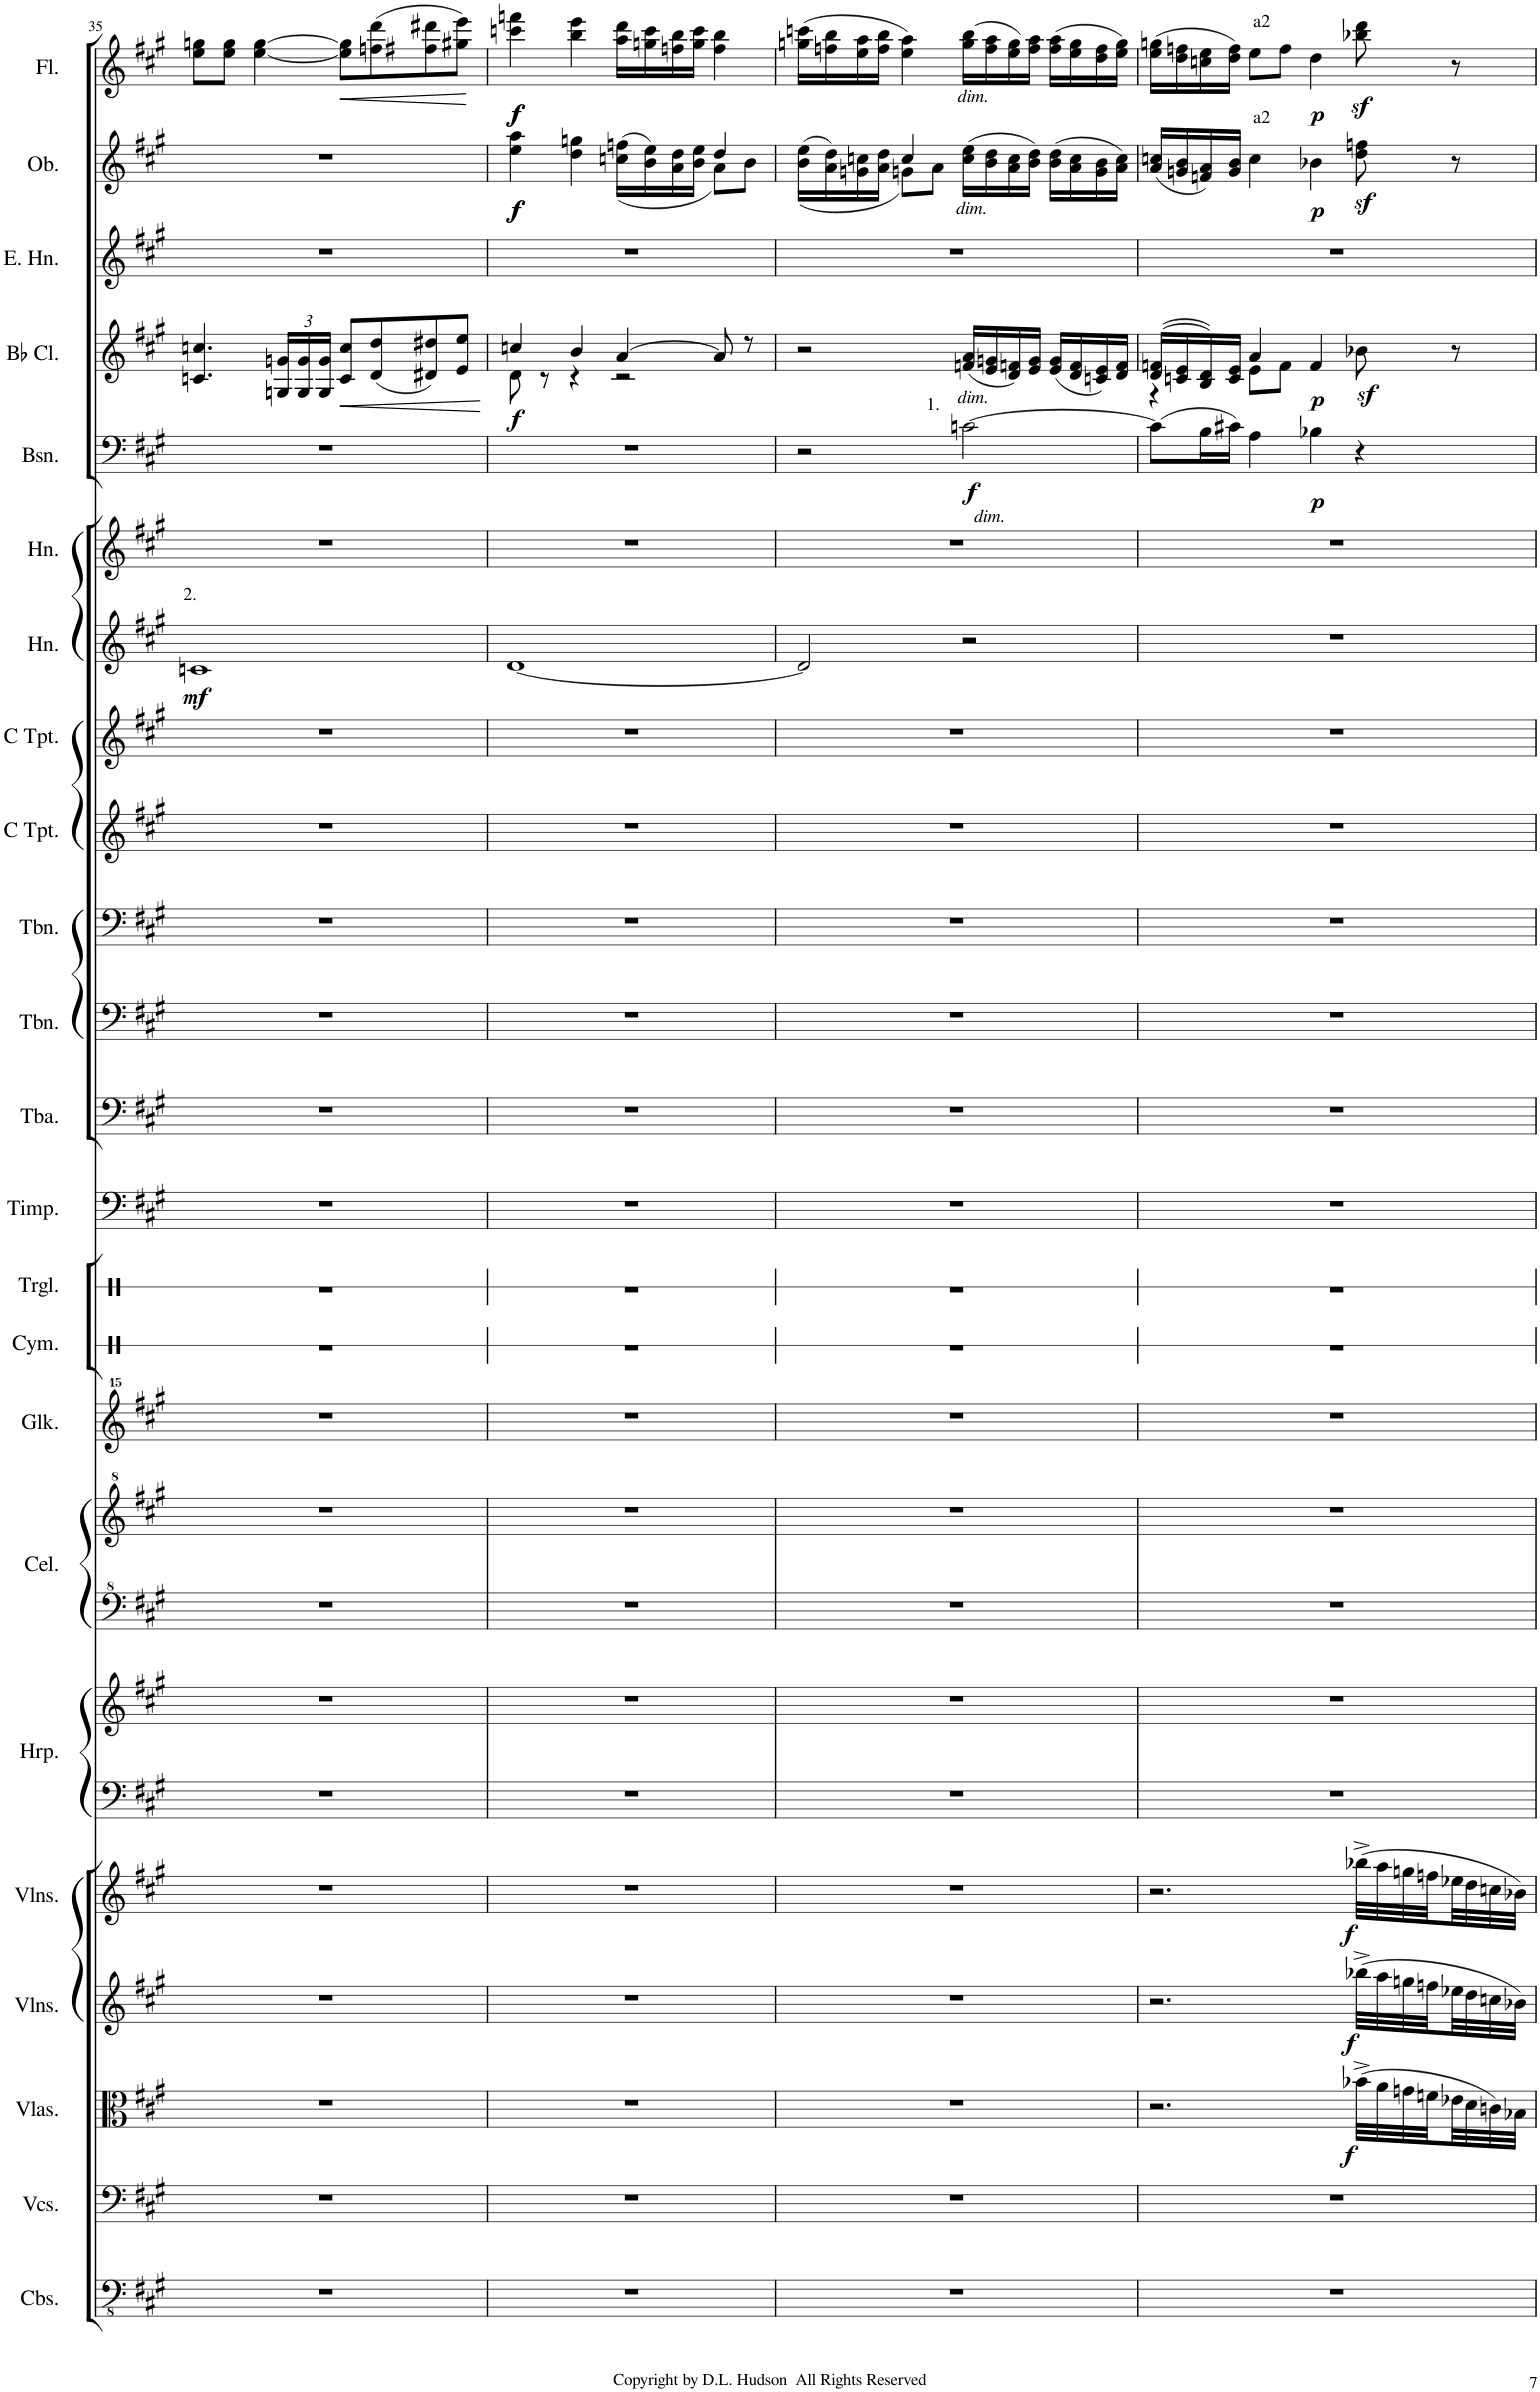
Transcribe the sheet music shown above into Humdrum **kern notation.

**kern	**kern	**kern	**dynam	**kern	**dynam	**kern	**dynam	**kern	**kern	**kern	**kern	**kern	**kern	**kern	**kern	**kern	**kern	**kern	**kern	**kern	**kern	**dynam	**kern	**kern	**dynam	**kern	**dynam	**kern	**kern	**dynam	**kern	**dynam
*part23	*part22	*part21	*part21	*part20	*part20	*part19	*part19	*part18	*part18	*part17	*part17	*part16	*part15	*part14	*part13	*part12	*part11	*part10	*part9	*part8	*part7	*part7	*part6	*part5	*part5	*part4	*part4	*part3	*part2	*part2	*part1	*part1
*staff25	*staff24	*staff23	*staff23	*staff22	*staff22	*staff21	*staff21	*staff20	*staff19	*staff18	*staff17	*staff16	*staff15	*staff14	*staff13	*staff12	*staff11	*staff10	*staff9	*staff8	*staff7	*staff7	*staff6	*staff5	*staff5	*staff4	*staff4	*staff3	*staff2	*staff2	*staff1	*staff1
*I"Contrabasses	*I"Violoncellos	*I"Violas	*	*I"Violins	*	*I"Violins	*	*I"Harp	*	*I"Celesta	*	*I"Glockenspiel	*I"Cymbal	*I"Triangle	*I"Timpani	*I"Tuba	*I"Trombones 2-3	*I"Trombone 1	*I"C Trumpets 2-3	*I"C Trumpet 1	*I"Horns 2-4	*	*I"Horns 1-3	*I"Bassoons 1-2	*	*I"Bb Clarinets 1-2	*	*I"English Horn	*I"Oboes 1-2	*	*I"Flutes 1-2	*
*I'Cbs.	*I'Vcs.	*I'Vlas.	*	*I'Vlns.	*	*I'Vlns.	*	*I'Hrp.	*	*I'Cel.	*	*I'Glk.	*I'Cym.	*I'Trgl.	*I'Timp.	*I'Tba.	*I'Tbn.	*I'Tbn.	*I'C Tpt.	*I'C Tpt.	*I'Hn.	*	*I'Hn.	*I'Bsn.	*	*I'Bb Cl.	*	*I'E. Hn.	*I'Ob.	*	*I'Fl.	*
!!LO:PB:g=z
*clefFv4	*clefF4	*clefC3	*	*clefG2	*	*clefG2	*	*clefF4	*clefG2	*clefF^4	*clefG^2	*clefG^^2	*clefX	*clefX	*clefF4	*clefF4	*clefF4	*clefF4	*clefG2	*clefG2	*clefG2	*	*clefG2	*clefF4	*	*clefG2	*	*clefG2	*clefG2	*	*clefG2	*
*	*	*	*	*	*	*	*	*	*	*	*	*	*	*	*	*	*	*	*	*	*ITrd4c7	*	*ITrd4c7	*	*	*ITrd1c2	*	*ITrd4c7	*	*	*	*
*k[f#c#g#]	*k[f#c#g#]	*k[f#c#g#]	*	*k[f#c#g#]	*	*k[f#c#g#]	*	*k[f#c#g#]	*k[f#c#g#]	*k[f#c#g#]	*k[f#c#g#]	*k[f#c#g#]	*k[]	*k[]	*k[f#c#g#]	*k[f#c#g#]	*k[f#c#g#]	*k[f#c#g#]	*k[f#c#g#]	*k[f#c#g#]	*k[f#c#g#]	*	*k[f#c#g#]	*k[f#c#g#]	*	*k[f#c#g#]	*	*k[f#c#g#]	*k[f#c#g#]	*	*k[f#c#g#]	*
*M4/4	*M4/4	*M4/4	*	*M4/4	*	*M4/4	*	*M4/4	*M4/4	*M4/4	*M4/4	*M4/4	*M4/4	*M4/4	*M4/4	*M4/4	*M4/4	*M4/4	*M4/4	*M4/4	*M4/4	*	*M4/4	*M4/4	*	*M4/4	*	*M4/4	*M4/4	*	*M4/4	*
=35	=35	=35	=35	=35	=35	=35	=35	=35	=35	=35	=35	=35	=35	=35	=35	=35	=35	=35	=35	=35	=35	=35	=35	=35	=35	=35	=35	=35	=35	=35	=35	=35
!	!	!	!	!	!	!	!	!	!	!	!	!	!	!	!	!	!	!	!	!	!LO:TX:a:t=2.	!	!	!	!	!	!	!	!	!	!	!
!	!	!	!	!	!	!	!	!	!	!	!	!	!	!	!	!	!	!	!	!	!	!LO:DY:b	!	!	!	!	!	!	!	!	!	!
1r	1r	1r	.	1r	.	1r	.	1r	1r	1r	1r	1r	1r	1r	1r	1r	1r	1r	1r	1r	1cn	mf	1r	1r	.	4.cn/ 4.ccn/	.	1r	1r	.	8ee\ 8ggn\L	.
.	.	.	.	.	.	.	.	.	.	.	.	.	.	.	.	.	.	.	.	.	.	.	.	.	.	.	.	.	.	.	8ee\ 8gg\J	.
.	.	.	.	.	.	.	.	.	.	.	.	.	.	.	.	.	.	.	.	.	.	.	.	.	.	.	.	.	.	.	[4ee\ [4gg\	.
*	*	*	*	*	*	*	*	*	*	*	*	*	*	*	*	*	*	*	*	*	*	*	*	*	*	*Xbrackettup	*	*	*	*	*	*
.	.	.	.	.	.	.	.	.	.	.	.	.	.	.	.	.	.	.	.	.	.	.	.	.	.	24Gn/ 24gn/LL	.	.	.	.	.	.
.	.	.	.	.	.	.	.	.	.	.	.	.	.	.	.	.	.	.	.	.	.	.	.	.	.	24G/ 24g/	.	.	.	.	.	.
.	.	.	.	.	.	.	.	.	.	.	.	.	.	.	.	.	.	.	.	.	.	.	.	.	.	24G/ 24g/JJ	.	.	.	.	.	.
!	!	!	!	!	!	!	!	!	!	!	!	!	!	!	!	!	!	!	!	!	!	!	!	!	!	!	!LO:HP:b	!	!	!	!	!LO:HP:b
.	.	.	.	.	.	.	.	.	.	.	.	.	.	.	.	.	.	.	.	.	.	.	.	.	.	8c/ 8cc/L	<	.	.	.	8ee\] 8gg\]L	<
.	.	.	.	.	.	.	.	.	.	.	.	.	.	.	.	.	.	.	.	.	.	.	.	.	.	(8d/ 8dd/	.	.	.	.	(8ffn\ 8ddd\	.
.	.	.	.	.	.	.	.	.	.	.	.	.	.	.	.	.	.	.	.	.	.	.	.	.	.	8d#X/ 8dd#X/)	[	.	.	.	8ff#X\ 8ddd#X\	[
.	.	.	.	.	.	.	.	.	.	.	.	.	.	.	.	.	.	.	.	.	.	.	.	.	.	8e/ 8ee/J	.	.	.	.	8gg#X\ 8eee\J)	.
=36	=36	=36	=36	=36	=36	=36	=36	=36	=36	=36	=36	=36	=36	=36	=36	=36	=36	=36	=36	=36	=36	=36	=36	=36	=36	=36	=36	=36	=36	=36	=36	=36
*	*	*	*	*	*	*	*	*	*	*	*	*	*	*	*	*	*	*	*	*	*	*	*	*	*	*^	*	*	*^	*	*	*
!	!	!	!	!	!	!	!	!	!	!	!	!	!	!	!	!	!	!	!	!	!	!	!	!	!	!	!	!LO:DY:b	!	!	!	!LO:DY:b	!	!
!	!	!	!	!	!	!	!	!	!	!	!	!	!	!	!	!	!	!	!	!	!	!	!	!	!	!	!	!	!	!	!	!LO:DY:n=1:b	!	!LO:DY:b
!	!	!	!	!	!	!	!	!	!	!	!	!	!	!	!	!	!	!	!	!	!	!	!	!	!	!	!	!	!	!	!	!	!	!LO:DY:n=1:b
1r	1r	1r	.	1r	.	1r	.	1r	1r	1r	1r	1r	1r	1r	1r	1r	1r	1r	1r	1r	[1d	.	1r	1r	.	4ccn/	8d\	f	1r	4ee\ 4aa\	2.ryy	f f	4cccn\ 4fffn\	f f
.	.	.	.	.	.	.	.	.	.	.	.	.	.	.	.	.	.	.	.	.	.	.	.	.	.	.	8r	.	.	.	.	.	.	.
.	.	.	.	.	.	.	.	.	.	.	.	.	.	.	.	.	.	.	.	.	.	.	.	.	.	4b/	4r	.	.	4dd\ 4ggn\	.	.	4bb\ 4eee\	.
.	.	.	.	.	.	.	.	.	.	.	.	.	.	.	.	.	.	.	.	.	.	.	.	.	.	[4a/	2r	.	.	((16ccn\ 16ffn\LL	.	.	16aa\ 16ddd\LL	.
.	.	.	.	.	.	.	.	.	.	.	.	.	.	.	.	.	.	.	.	.	.	.	.	.	.	.	.	.	.	16b\ 16ee\)	.	.	16ggn\ 16ccc\	.
.	.	.	.	.	.	.	.	.	.	.	.	.	.	.	.	.	.	.	.	.	.	.	.	.	.	.	.	.	.	16a\ 16dd\	.	.	16ffn\ 16bb\	.
.	.	.	.	.	.	.	.	.	.	.	.	.	.	.	.	.	.	.	.	.	.	.	.	.	.	.	.	.	.	16b\ 16ee\JJ	.	.	16gg\ 16ccc\JJ	.
.	.	.	.	.	.	.	.	.	.	.	.	.	.	.	.	.	.	.	.	.	.	.	.	.	.	8a/]	.	.	.	4dd/	8a\L)	.	4ff\ 4bb\	.
.	.	.	.	.	.	.	.	.	.	.	.	.	.	.	.	.	.	.	.	.	.	.	.	.	.	8r	.	.	.	.	8b\J	.	.	.
*	*	*	*	*	*	*	*	*	*	*	*	*	*	*	*	*	*	*	*	*	*	*	*	*	*	*v	*v	*	*	*	*	*	*	*
=37	=37	=37	=37	=37	=37	=37	=37	=37	=37	=37	=37	=37	=37	=37	=37	=37	=37	=37	=37	=37	=37	=37	=37	=37	=37	=37	=37	=37	=37	=37	=37	=37	=37
!	!	!	!	!	!	!	!	!	!	!	!	!	!	!	!	!	!	!	!	!	!	!	!	!LO:TX:b:i:t=dim.	!	!	!	!	!	!	!	!	!
1r	1r	1r	.	1r	.	1r	.	1r	1r	1r	1r	1r	1r	1r	1r	1r	1r	1r	1r	1r	2d/]	.	1r	2r	.	2r	.	1r	((16b\ 16ee\LL	4ryy	.	(16ggn\ 16cccn\LL	.
.	.	.	.	.	.	.	.	.	.	.	.	.	.	.	.	.	.	.	.	.	.	.	.	.	.	.	.	.	16a\ 16dd\)	.	.	16ffn\ 16bb\	.
.	.	.	.	.	.	.	.	.	.	.	.	.	.	.	.	.	.	.	.	.	.	.	.	.	.	.	.	.	16gn\ 16ccn\	.	.	16ee\ 16aa\	.
.	.	.	.	.	.	.	.	.	.	.	.	.	.	.	.	.	.	.	.	.	.	.	.	.	.	.	.	.	16a\ 16dd\JJ	.	.	16ff\ 16bb\JJ	.
.	.	.	.	.	.	.	.	.	.	.	.	.	.	.	.	.	.	.	.	.	.	.	.	.	.	.	.	.	4cc/	8gn\L)	.	4ee\ 4aa\)	.
.	.	.	.	.	.	.	.	.	.	.	.	.	.	.	.	.	.	.	.	.	.	.	.	.	.	.	.	.	.	8a\J	.	.	.
!	!	!	!	!	!	!	!	!	!	!	!	!	!	!	!	!	!	!	!	!	!	!	!	!	!	!	!	!	!	!	!	!LO:TX:b:i:t=dim.	!
!	!	!	!	!	!	!	!	!	!	!	!	!	!	!	!	!	!	!	!	!	!	!	!	!	!	!	!	!	!LO:TX:b:i:t=dim.	!	!	!	!
!	!	!	!	!	!	!	!	!	!	!	!	!	!	!	!	!	!	!	!	!	!	!	!	!	!	!LO:TX:b:i:t=dim.	!	!	!	!	!	!	!
!	!	!	!	!	!	!	!	!	!	!	!	!	!	!	!	!	!	!	!	!	!	!	!	!LO:TX:a:t=1.	!	!	!	!	!	!	!	!	!
!	!	!	!	!	!	!	!	!	!	!	!	!	!	!	!	!	!	!	!	!	!	!	!	!	!LO:DY:b	!	!	!	!	!	!	!	!
.	.	.	.	.	.	.	.	.	.	.	.	.	.	.	.	.	.	.	.	.	2r	.	.	[2cn\	f	(16fn/ 16a/LL	.	.	(16cc\ 16ee\LL	2ryy	.	(16gg\ 16bb\LL	.
.	.	.	.	.	.	.	.	.	.	.	.	.	.	.	.	.	.	.	.	.	.	.	.	.	.	16e/ 16gn/	.	.	16b\ 16dd\	.	.	16ff\ 16aa\	.
.	.	.	.	.	.	.	.	.	.	.	.	.	.	.	.	.	.	.	.	.	.	.	.	.	.	16d/ 16fn/)	.	.	16a\ 16cc\	.	.	16ee\ 16gg\)	.
.	.	.	.	.	.	.	.	.	.	.	.	.	.	.	.	.	.	.	.	.	.	.	.	.	.	16e/ 16g/JJ	.	.	16b\ 16dd\JJ)	.	.	16ff\ 16aa\JJ	.
.	.	.	.	.	.	.	.	.	.	.	.	.	.	.	.	.	.	.	.	.	.	.	.	.	.	(16e/ 16g/LL	.	.	(16b\ 16dd\LL	.	.	(16ff\ 16aa\LL	.
.	.	.	.	.	.	.	.	.	.	.	.	.	.	.	.	.	.	.	.	.	.	.	.	.	.	16d/ 16f/	.	.	16a\ 16cc\	.	.	16ee\ 16gg\	.
.	.	.	.	.	.	.	.	.	.	.	.	.	.	.	.	.	.	.	.	.	.	.	.	.	.	16cn/ 16e/)	.	.	16g\ 16b\	.	.	16dd\ 16ff\	.
.	.	.	.	.	.	.	.	.	.	.	.	.	.	.	.	.	.	.	.	.	.	.	.	.	.	16d/ 16f/JJ	.	.	16a\ 16cc\JJ)	.	.	16ee\ 16gg\JJ)	.
*	*	*	*	*	*	*	*	*	*	*	*	*	*	*	*	*	*	*	*	*	*	*	*	*	*	*	*	*	*v	*v	*	*	*
=38	=38	=38	=38	=38	=38	=38	=38	=38	=38	=38	=38	=38	=38	=38	=38	=38	=38	=38	=38	=38	=38	=38	=38	=38	=38	=38	=38	=38	=38	=38	=38	=38
*	*	*	*	*	*	*	*	*	*	*	*	*	*	*	*	*	*	*	*	*	*	*	*	*	*	*^	*	*	*	*	*	*
1r	1r	2.r	.	2.r	.	2.r	.	1r	1r	1r	1r	1r	1r	1r	1r	1r	1r	1r	1r	1r	1r	.	1r	(8c\L]	.	((16d/ 16fn/LL	4r	.	1r	(16a/ 16ccn/LL	.	(16ee\ 16ggn\LL	.
.	.	.	.	.	.	.	.	.	.	.	.	.	.	.	.	.	.	.	.	.	.	.	.	.	.	16cn/ 16e/	.	.	.	16gn/ 16b/	.	16dd\ 16ffn\	.
.	.	.	.	.	.	.	.	.	.	.	.	.	.	.	.	.	.	.	.	.	.	.	.	16B\L	.	16B/ 16d/))	.	.	.	16fn/ 16a/)	.	16ccn\ 16ee\	.
.	.	.	.	.	.	.	.	.	.	.	.	.	.	.	.	.	.	.	.	.	.	.	.	16c#X\JJ)	.	16c/ 16e/JJ	.	.	.	16g/ 16b/JJ	.	16dd\ 16ff\JJ)	.
!	!	!	!	!	!	!	!	!	!	!	!	!	!	!	!	!	!	!	!	!	!	!	!	!	!	!	!	!	!	!	!	!LO:TX:a:t=a2	!
!	!	!	!	!	!	!	!	!	!	!	!	!	!	!	!	!	!	!	!	!	!	!	!	!	!	!	!	!	!	!LO:TX:a:t=a2	!	!	!
.	.	.	.	.	.	.	.	.	.	.	.	.	.	.	.	.	.	.	.	.	.	.	.	4A\	.	4a/	8e\L	.	.	4cc\	.	8ee\L	.
.	.	.	.	.	.	.	.	.	.	.	.	.	.	.	.	.	.	.	.	.	.	.	.	.	.	.	8f\J	.	.	.	.	8ff\J	.
!	!	!	!	!	!	!	!	!	!	!	!	!	!	!	!	!	!	!	!	!	!	!	!	!	!LO:DY:b	!	!	!LO:DY:b	!	!	!LO:DY:b	!	!LO:DY:b
.	.	.	.	.	.	.	.	.	.	.	.	.	.	.	.	.	.	.	.	.	.	.	.	4B-X\	p	4f/	2ryy	p	.	4b-X\	p	4dd\	p
!	!	!	!LO:DY:b	!	!LO:DY:b	!	!LO:DY:b	!	!	!	!	!	!	!	!	!	!	!	!	!	!	!	!	!	!	!	!	!LO:DY:b	!	!	!	!	!
.	.	(32b-X^\LLL	f	(32bb-X^\LLL	f	(32bb-X^\LLL	f	.	.	.	.	.	.	.	.	.	.	.	.	.	.	.	.	4r	.	8b-X\	.	sf	.	8dd\z< 8ffn\z<	.	8bb-X\z< 8ddd\z<	.
.	.	32a\	.	32aa\	.	32aa\	.	.	.	.	.	.	.	.	.	.	.	.	.	.	.	.	.	.	.	.	.	.	.	.	.	.	.
.	.	32gn\	.	32ggn\	.	32ggn\	.	.	.	.	.	.	.	.	.	.	.	.	.	.	.	.	.	.	.	.	.	.	.	.	.	.	.
.	.	32fn\	.	32ffn\	.	32ffn\	.	.	.	.	.	.	.	.	.	.	.	.	.	.	.	.	.	.	.	.	.	.	.	.	.	.	.
.	.	32e-X\	.	32ee-X\	.	32ee-X\	.	.	.	.	.	.	.	.	.	.	.	.	.	.	.	.	.	.	.	8r	.	.	.	8r	.	8r	.
.	.	32d\	.	32dd\	.	32dd\	.	.	.	.	.	.	.	.	.	.	.	.	.	.	.	.	.	.	.	.	.	.	.	.	.	.	.
.	.	32cn\)	.	32ccn\	.	32ccn\	.	.	.	.	.	.	.	.	.	.	.	.	.	.	.	.	.	.	.	.	.	.	.	.	.	.	.
.	.	32B-X\JJJ	.	32b-X\JJJ)	.	32b-X\JJJ)	.	.	.	.	.	.	.	.	.	.	.	.	.	.	.	.	.	.	.	.	.	.	.	.	.	.	.
*	*	*	*	*	*	*	*	*	*	*	*	*	*	*	*	*	*	*	*	*	*	*	*	*	*	*v	*v	*	*	*	*	*	*
=	=	=	=	=	=	=	=	=	=	=	=	=	=	=	=	=	=	=	=	=	=	=	=	=	=	=	=	=	=	=	=	=
*-	*-	*-	*-	*-	*-	*-	*-	*-	*-	*-	*-	*-	*-	*-	*-	*-	*-	*-	*-	*-	*-	*-	*-	*-	*-	*-	*-	*-	*-	*-	*-	*-
